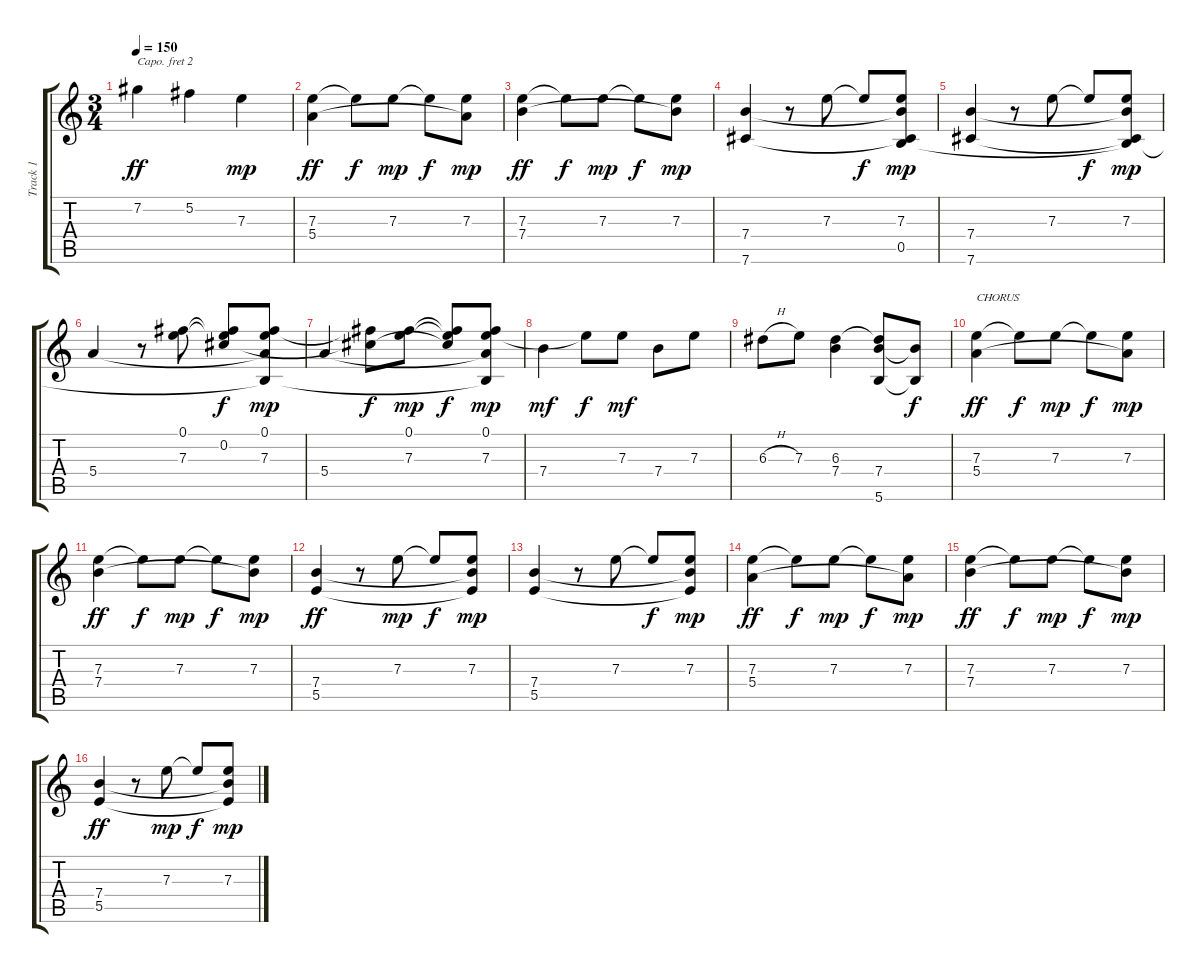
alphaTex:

\track ("Track 1" "Track 1") {instrument acousticguitarsteel}
\staff {score tabs}
\capo 2
\tuning (E4 B3 G3 D3 A2 E2) {hide}
\ts (3 4)
\tempo 150
\clef g2
\ks c
7.2.4{dy ff} 5.2.4 7.3.4{dy mp} |
(7.3 5.4).4{dy ff} 7.3{t}.8{dy f} 7.3.8{dy mp} 7.3{t}.8{dy f} (7.3 5.4{t}).8{dy mp} |
(7.3 7.4).4{dy ff} 7.3{t}.8{dy f} 7.3.8{dy mp} 7.3{t}.8{dy f} (7.3 7.4{t}).8{dy mp} |
(7.4 7.6).4 r.8 7.3.8 7.3{t}.8{dy f} (7.3 7.4{t} 0.5 7.6{t}).8{dy mp} |
(7.4 7.6).4 r.8 7.3.8 7.3{t}.8{dy f} (7.3 7.4{t} 0.5{t} 7.6{t}).8{dy mp} |
5.4.4 r.8 (0.1 7.3).8 (0.1{t} 0.2 7.3{t}).8{dy f} (0.1 7.3 5.4{t} 0.5{t}).8{dy mp} |
5.4.4 (0.1{t} 0.2{t}).8{dy f} (0.1 7.3).8{dy mp} (0.1{t} 0.2{t} 7.3{t}).8{dy f} (0.1 7.3 5.4{t} 0.5{t}).8{dy mp} |
7.4.4{dy mf} 7.3{t}.8{dy f} 7.3.8{dy mf} 7.4.8 7.3.8 |
6.3{h}.8 7.3.8 (6.3 7.4).4 (6.3{t} 7.4 5.6).8 (7.4{t} 5.6{t}).8{dy f} |
(7.3 5.4).4{txt "CHORUS" dy ff} 7.3{t}.8{dy f} 7.3.8{dy mp} 7.3{t}.8{dy f} (7.3 5.4{t}).8{dy mp} |
(7.3 7.4).4{dy ff} 7.3{t}.8{dy f} 7.3.8{dy mp} 7.3{t}.8{dy f} (7.3 7.4{t}).8{dy mp} |
(7.4 5.5).4{dy ff} r.8 7.3.8{dy mp} 7.3{t}.8{dy f} (7.3 7.4{t} 5.5{t}).8{dy mp} |
(7.4 5.5).4 r.8 7.3.8 7.3{t}.8{dy f} (7.3 7.4{t} 5.5{t}).8{dy mp} |
(7.3 5.4).4{dy ff} 7.3{t}.8{dy f} 7.3.8{dy mp} 7.3{t}.8{dy f} (7.3 5.4{t}).8{dy mp} |
(7.3 7.4).4{dy ff} 7.3{t}.8{dy f} 7.3.8{dy mp} 7.3{t}.8{dy f} (7.3 7.4{t}).8{dy mp} |
(7.4 5.5).4{dy ff} r.8 7.3.8{dy mp} 7.3{t}.8{dy f} (7.3 7.4{t} 5.5{t}).8{dy mp}
